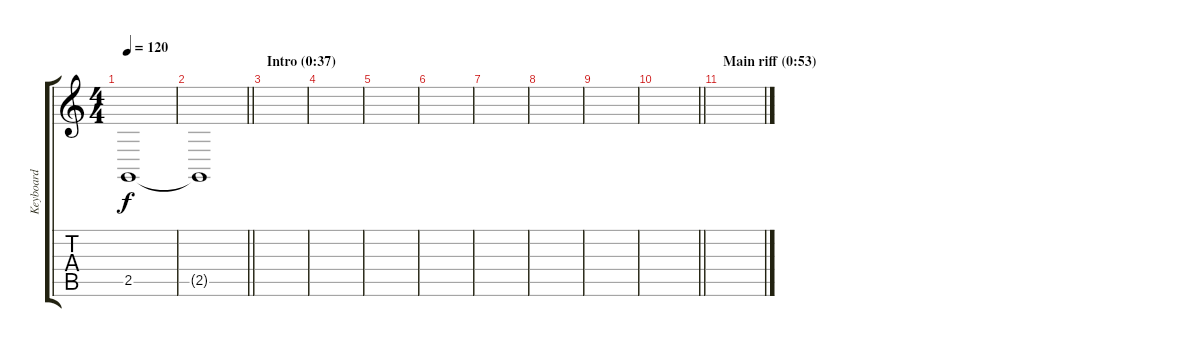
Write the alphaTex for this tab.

\track ("Keyboard" "Keyboard") {instrument stringensemble1}
\staff {score tabs}
\tuning (C4 G3 Eb3 Bb2 F2 C2) {hide}
\ts (4 4)
\tempo 120
\clef g2
\ks c
2.5{t}.1{dy f volume 7} |
\barLineRight lightlight
2.5{t}.1 |
\section ("" "Intro (0:37)")
|
|
|
|
|
|
|
\barLineRight lightlight
|
\section ("" "Main riff (0:53)")
